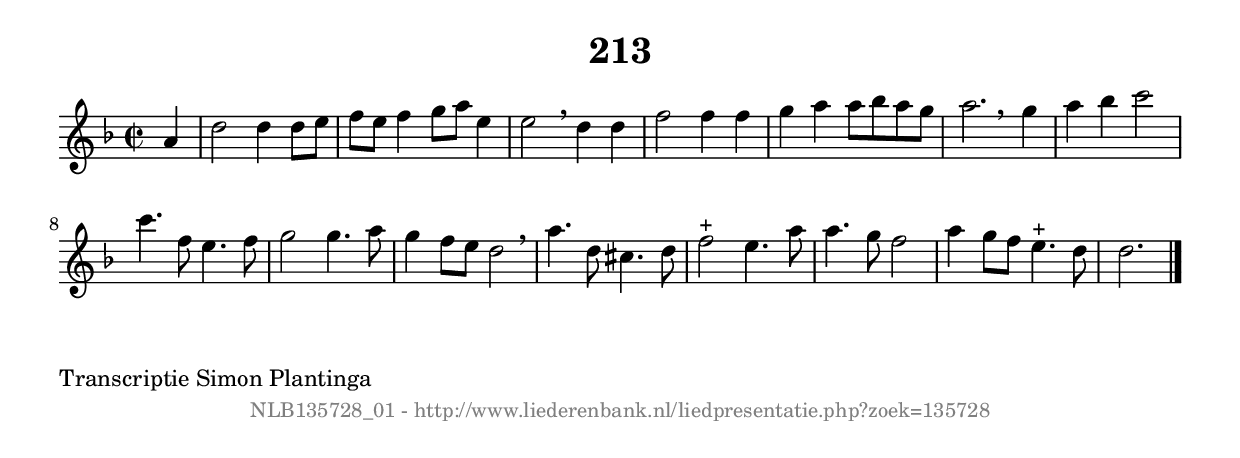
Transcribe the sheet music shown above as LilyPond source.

%
% produced by wce2krn 1.64 (7 June 2014)
%
\version"2.16"
#(append! paper-alist '(("long" . (cons (* 210 mm) (* 2000 mm)))))
#(set-default-paper-size "long")
sb = {\breathe}
mBreak = {\breathe }
bBreak = {\breathe }
x = {\once\override NoteHead #'style = #'cross }
gl=\glissando
itime={\override Staff.TimeSignature #'stencil = ##f }
ficta = {\once\set suggestAccidentals = ##t}
fine = {\once\override Score.RehearsalMark #'self-alignment-X = #1 \mark \markup {\italic{Fine}}}
dc = {\once\override Score.RehearsalMark #'self-alignment-X = #1 \mark \markup {\italic{D.C.}}}
dcf = {\once\override Score.RehearsalMark #'self-alignment-X = #1 \mark \markup {\italic{D.C. al Fine}}}
dcc = {\once\override Score.RehearsalMark #'self-alignment-X = #1 \mark \markup {\italic{D.C. al Coda}}}
ds = {\once\override Score.RehearsalMark #'self-alignment-X = #1 \mark \markup {\italic{D.S.}}}
dsf = {\once\override Score.RehearsalMark #'self-alignment-X = #1 \mark \markup {\italic{D.S. al Fine}}}
dsc = {\once\override Score.RehearsalMark #'self-alignment-X = #1 \mark \markup {\italic{D.S. al Coda}}}
pv = {\set Score.repeatCommands = #'((volta "1"))}
sv = {\set Score.repeatCommands = #'((volta "2"))}
tv = {\set Score.repeatCommands = #'((volta "3"))}
qv = {\set Score.repeatCommands = #'((volta "4"))}
xv = {\set Score.repeatCommands = #'((volta #f))}
\header{ tagline = ""
title = "213"
}
\score {{
\key d \minor
\relative g'
{
\set melismaBusyProperties = #'()
\partial 32*8
\time 2/2
\tempo 4=120
\override Score.MetronomeMark #'transparent = ##t
\override Score.RehearsalMark #'break-visibility = #(vector #t #t #f)
a4 | d2 d4 d8 e8 | f8 e8 f4 g8 a8 e4 | e2 \sb d4 d4 | f2 f4 f4 | g4 a4 a8 bes8 a8 g8 | a2. \bar ":|:" \bBreak
g4 | a4 bes4 c2 | c4. f,8 e4. f8 | g2 g4. a8 | g4 f8 e8 d2 \sb | a'4. d,8 cis4. d8 | f2^"+" e4. a8 | a4. g8 f2 | a4 g8 f8 e4.^"+" d8 | d2. \bar "|."
 }}
 \midi { }
 \layout {
            indent = 0.0\cm
}
}
\markup { \wordwrap-string #" 
Transcriptie Simon Plantinga
"}
\markup { \vspace #0 } \markup { \with-color #grey \fill-line { \center-column { \smaller "NLB135728_01 - http://www.liederenbank.nl/liedpresentatie.php?zoek=135728" } } }
